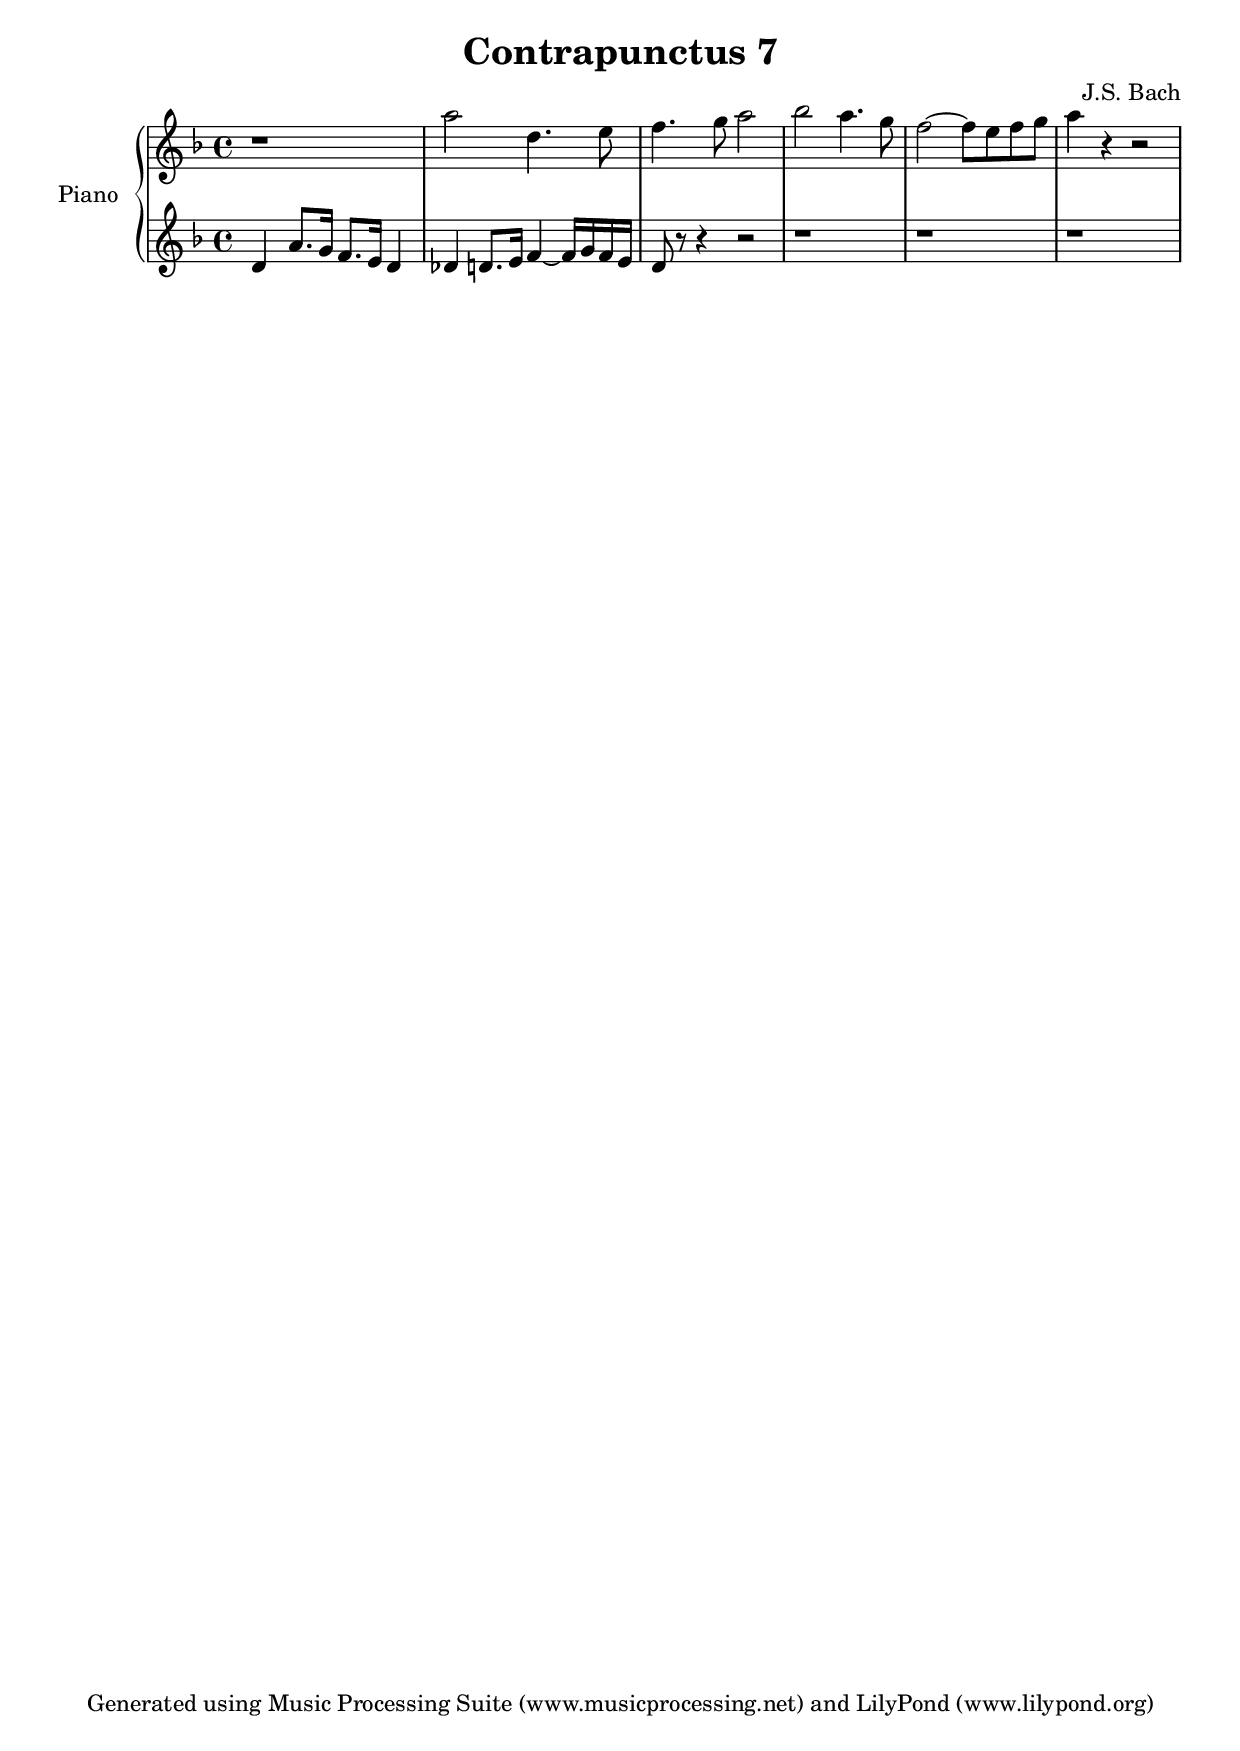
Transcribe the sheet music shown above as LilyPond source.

% Generated using Music Processing Suite (MPS)
\version "2.12.0"
#(set-default-paper-size "a4")

\header {
    title = "Contrapunctus 7"
    composer = "J.S. Bach"
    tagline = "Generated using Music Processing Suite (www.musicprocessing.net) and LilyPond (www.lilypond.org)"
}

\score {
    \new PianoStaff 
    <<
        \set PianoStaff.instrumentName = #"Piano"
        \new Staff {
            \set Staff.midiInstrument = #"acoustic grand"
            \clef treble
            \time 4/4
            \key d \minor
            r1
            a''2
            d''4.
            e''8
            f''4.
            g''8
            a''2
            bes''
            a''4.
            g''8
            f''2~
            f''8
            e''
            f''
            g''
            a''4
            r
            r2
        }

        \new Staff {
            \set Staff.midiInstrument = #"acoustic grand"
            \clef treble
            \time 4/4
            \key d \minor
            d'4
            a'8.
            g'16
            f'8.
            e'16
            d'4
            des'
            d'8.
            e'16
            f'4~
            f'16
            g'
            f'
            e'
            d'8
            r
            r4
            r2
            r1
            r
            r
        }

    >>

    \midi {
        \context {
            \Score
            tempoWholesPerMinute = #(ly:make-moment 120 4)
        }
    }
    \layout {
    }
}

